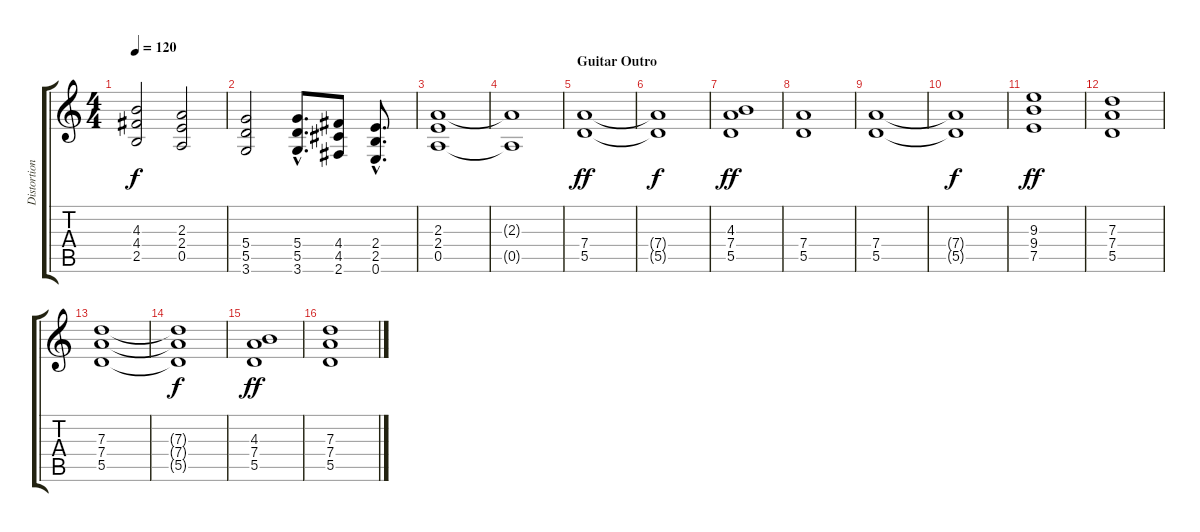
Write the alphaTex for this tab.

\track ("Distortion" "Distortion") {instrument distortionguitar}
\staff {score tabs}
\tuning (E4 B3 G3 D3 A2 E2) {hide}
\ts (4 4)
\tempo 120
\clef g2
\ks c
(4.3 4.4 2.5).2{dy f} (2.3 2.4 0.5).2 |
(5.4 5.5 3.6).2 (5.4{hac} 5.5{hac} 3.6{hac}).8{d} (4.4 4.5 2.6).8 (2.4{hac} 2.5{hac} 0.6{hac}).8{d} |
(2.3 2.4 0.5).1 |
(2.3{t} 0.5{t}).1 |
\section ("" "Guitar Outro")
(7.4 5.5).1{dy ff} |
(7.4{t} 5.5{t}).1{dy f} |
(4.3 7.4 5.5).1{dy ff} |
(7.4 5.5).1 |
(7.4 5.5).1 |
(7.4{t} 5.5{t}).1{dy f} |
(9.3 9.4 7.5).1{dy ff} |
(7.3 7.4 5.5).1 |
(7.3 7.4 5.5).1 |
(7.3{t} 7.4{t} 5.5{t}).1{dy f} |
(4.3 7.4 5.5).1{dy ff} |
(7.3 7.4 5.5).1
